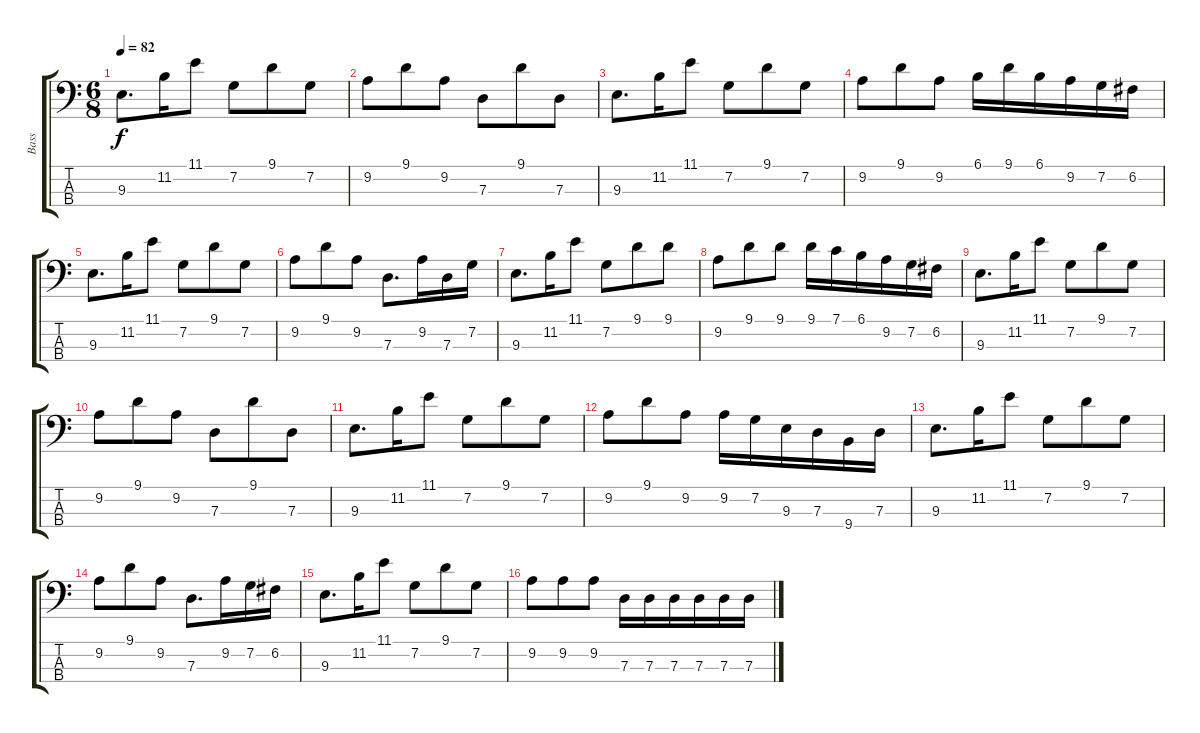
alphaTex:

\track ("Bass" "Bass") {instrument electricbasspick}
\staff {score tabs}
\tuning (F2 C2 G1 D1) {hide}
\ts (6 8)
\tempo 82
\clef f4
\ks c
9.3.8{d dy f} 11.2.16 11.1.8 7.2.8 9.1.8 7.2.8 |
9.2.8 9.1.8 9.2.8 7.3.8 9.1.8 7.3.8 |
9.3.8{d} 11.2.16 11.1.8 7.2.8 9.1.8 7.2.8 |
9.2.8 9.1.8 9.2.8 6.1.16 9.1.16 6.1.16 9.2.16 7.2.16 6.2.16 |
9.3.8{d} 11.2.16 11.1.8 7.2.8 9.1.8 7.2.8 |
9.2.8 9.1.8 9.2.8 7.3.8{d} 9.2.16 7.3.16 7.2.16 |
9.3.8{d} 11.2.16 11.1.8 7.2.8 9.1.8 9.1.8 |
9.2.8 9.1.8 9.1.8 9.1.16 7.1.16 6.1.16 9.2.16 7.2.16 6.2.16 |
9.3.8{d} 11.2.16 11.1.8 7.2.8 9.1.8 7.2.8 |
9.2.8 9.1.8 9.2.8 7.3.8 9.1.8 7.3.8 |
9.3.8{d} 11.2.16 11.1.8 7.2.8 9.1.8 7.2.8 |
9.2.8 9.1.8 9.2.8 9.2.16 7.2.16 9.3.16 7.3.16 9.4.16 7.3.16 |
9.3.8{d} 11.2.16 11.1.8 7.2.8 9.1.8 7.2.8 |
9.2.8 9.1.8 9.2.8 7.3.8{d} 9.2.16 7.2.16 6.2.16 |
9.3.8{d} 11.2.16 11.1.8 7.2.8 9.1.8 7.2.8 |
9.2.8 9.2.8 9.2.8 7.3.16 7.3.16 7.3.16 7.3.16 7.3.16 7.3.16
